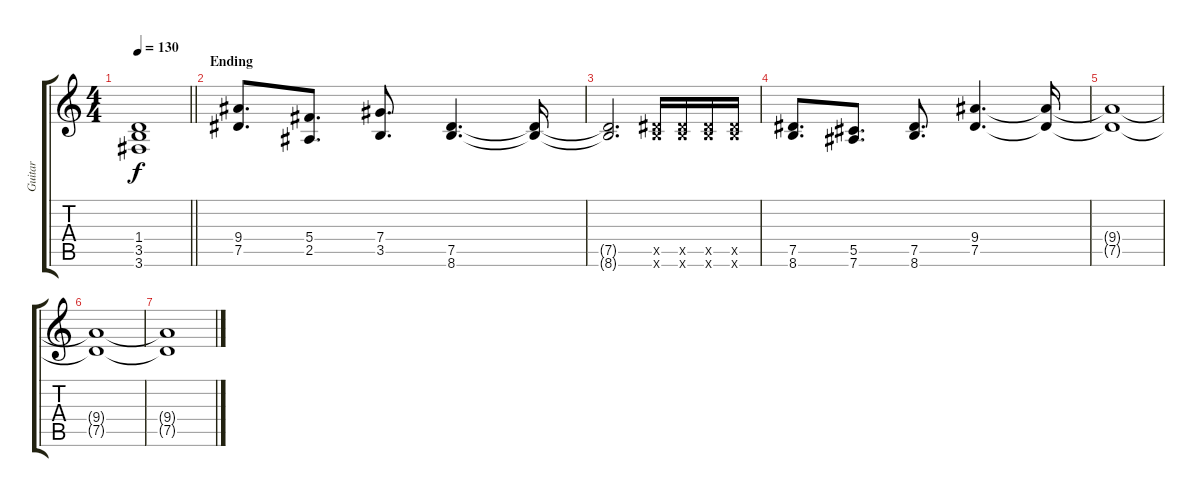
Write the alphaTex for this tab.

\track ("Guitar" "Guitar") {instrument distortionguitar}
\staff {score tabs}
\tuning (Eb4 Bb3 Gb3 Db3 Ab2 Eb2) {hide}
\ts (4 4)
\tempo 130
\clef g2
\barLineRight lightlight
\ks c
(1.4{t} 3.5{t} 3.6{t}).1{dy f} |
\section ("" "Ending")
(9.4 7.5).8{d} (5.4 2.5).8{d} (7.4 3.5).8{d} (7.5 8.6).4{d} (7.5{t} 8.6{t}).16 |
(7.5{t} 8.6{t}).2{d} (7.5{x} 8.6{x}).16 (7.5{x} 8.6{x}).16 (7.5{x} 8.6{x}).16 (7.5{x} 8.6{x}).16 |
(7.5 8.6).8{d} (5.5 7.6).8{d} (7.5 8.6).8{d} (9.4 7.5).4{d} (9.4{t} 7.5{t}).16 |
(9.4{t} 7.5{t}).1{volume 0} |
(9.4{t} 7.5{t}).1 |
(9.4{t} 7.5{t}).1
